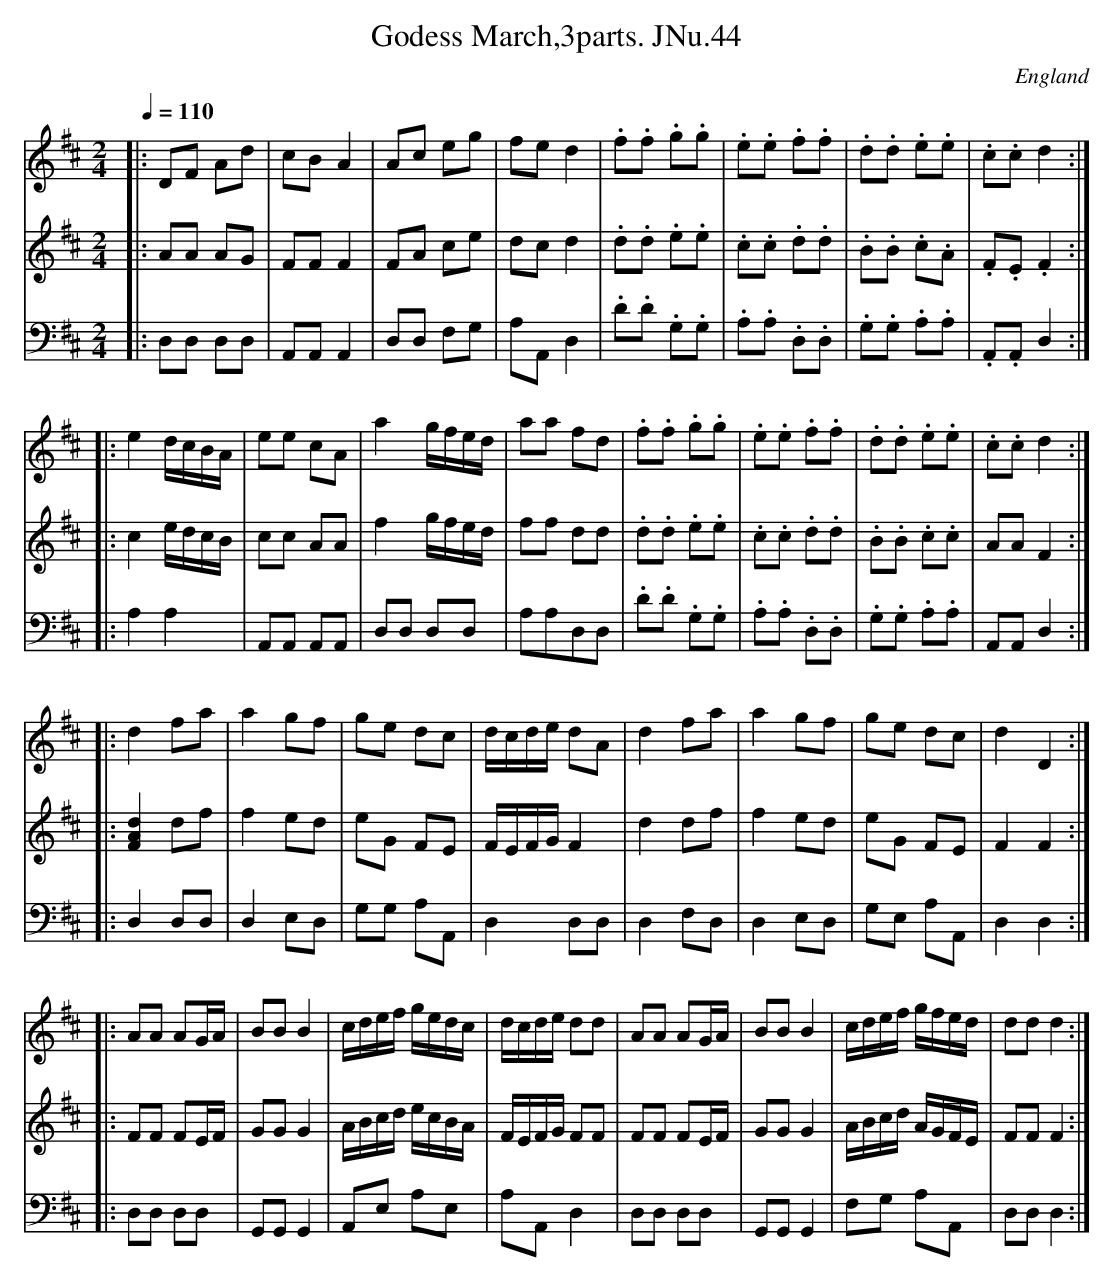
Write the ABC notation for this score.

X:1
T:Godess March,3parts. JNu.44
L:1/8
M:2/4
O:England
Q:1/4=110
V:1
V:2
V:3 clef=bass
K:D
[V:1] |: DF Ad | cB A2 | Ac eg | fe d2 |\
.f.f .g.g | .e.e .f.f | .d.d .e.e | .c.c d2 :|
[V:2] |: AA AG | FF F2 | FA ce | dcd2 |\
.d.d .e.e | .c.c .d.d | .B.B .c.A | .F.E.F2 :|
[V:3] |: D,D, D,D, | A,,A,, A,,2 | D,D, F,G, | A,A,, D,2 |\
.D.D .G,.G, | .A,.A, .D,.D, | .G,.G, .A,.A, | .A,,.A,,D,2 :|
[V:1] |: e2 d/c/B/A/ | ee cA | a2 g/f/e/d/ | aa fd |\
.f.f .g.g | .e.e .f.f | .d.d .e.e | .c.c d2 :|
[V:2] |: c2 e/d/c/B/ | cc AA | f2g/f/e/d/ | ff dd |\
.d.d .e.e | .c.c .d.d | .B.B .c.c | AAF2 :|
[V:3] |: A,2A,2 | A,,A,, A,,A,, | D,D, D,D, | A,A,D,D, |\
.D.D .G,.G, | .A,.A, .D,.D, | .G,.G, .A,.A, | A,,A,, D,2 :|
[V:1] |: d2 fa | a2 gf | ge dc | d/c/d/e/ dA |\
d2 fa | a2 gf | ge dc | d2 D2 :|
[V:2] |: [F2A2d2] df | f2ed | eG FE | F/E/F/G/F2 |\
d2df | f2ed | eG FE | F2F2 :|
[V:3] |: D,2D,D, | D,2E,D, | G,G, A,A,, | D,2D,D, |\
D,2F,D, | D,2E,D, | G,E, A,A,, | D,2D,2 :|
[V:1] |: AA AG/A/ | BB B2 | c/d/e/f/ g/e/d/c/ | d/c/d/e/ dd |\
AA AG/A/ | BB B2 | c/d/e/f/ g/f/e/d/ | dd d2 :|
[V:2] |: FF FE/F/ | GGG2 | A/B/c/d/ e/c/B/A/ | F/E/F/G/ FF |\
FF FE/F/ | GGG2 | A/B/c/d/ A/G/F/E/ | FFF2 :|
[V:3] |: D,D, D,D, | G,,G,,G,,2 | A,,E, A,E, | A,A,,D,2 |\
D,D, D,D, | G,,G,,G,,2 | F,G, A,A,, | D,D,D,2 :|
